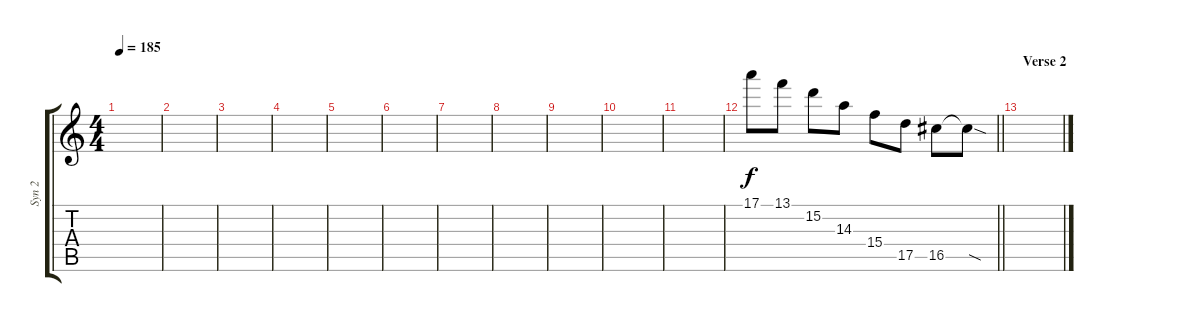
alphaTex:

\track ("Syn 2" "Syn 2") {instrument distortionguitar}
\staff {score tabs}
\tuning (E4 B3 G3 D3 A2 D2) {hide}
\ts (4 4)
\tempo 185
\clef g2
\ks c
|
|
|
|
|
|
|
|
|
|
|
\barLineRight lightlight
17.1.8 13.1.8 15.2.8 14.3.8 15.4.8 17.5.8 16.5.8 16.5{sod t}.8 |
\section ("" "Verse 2")
